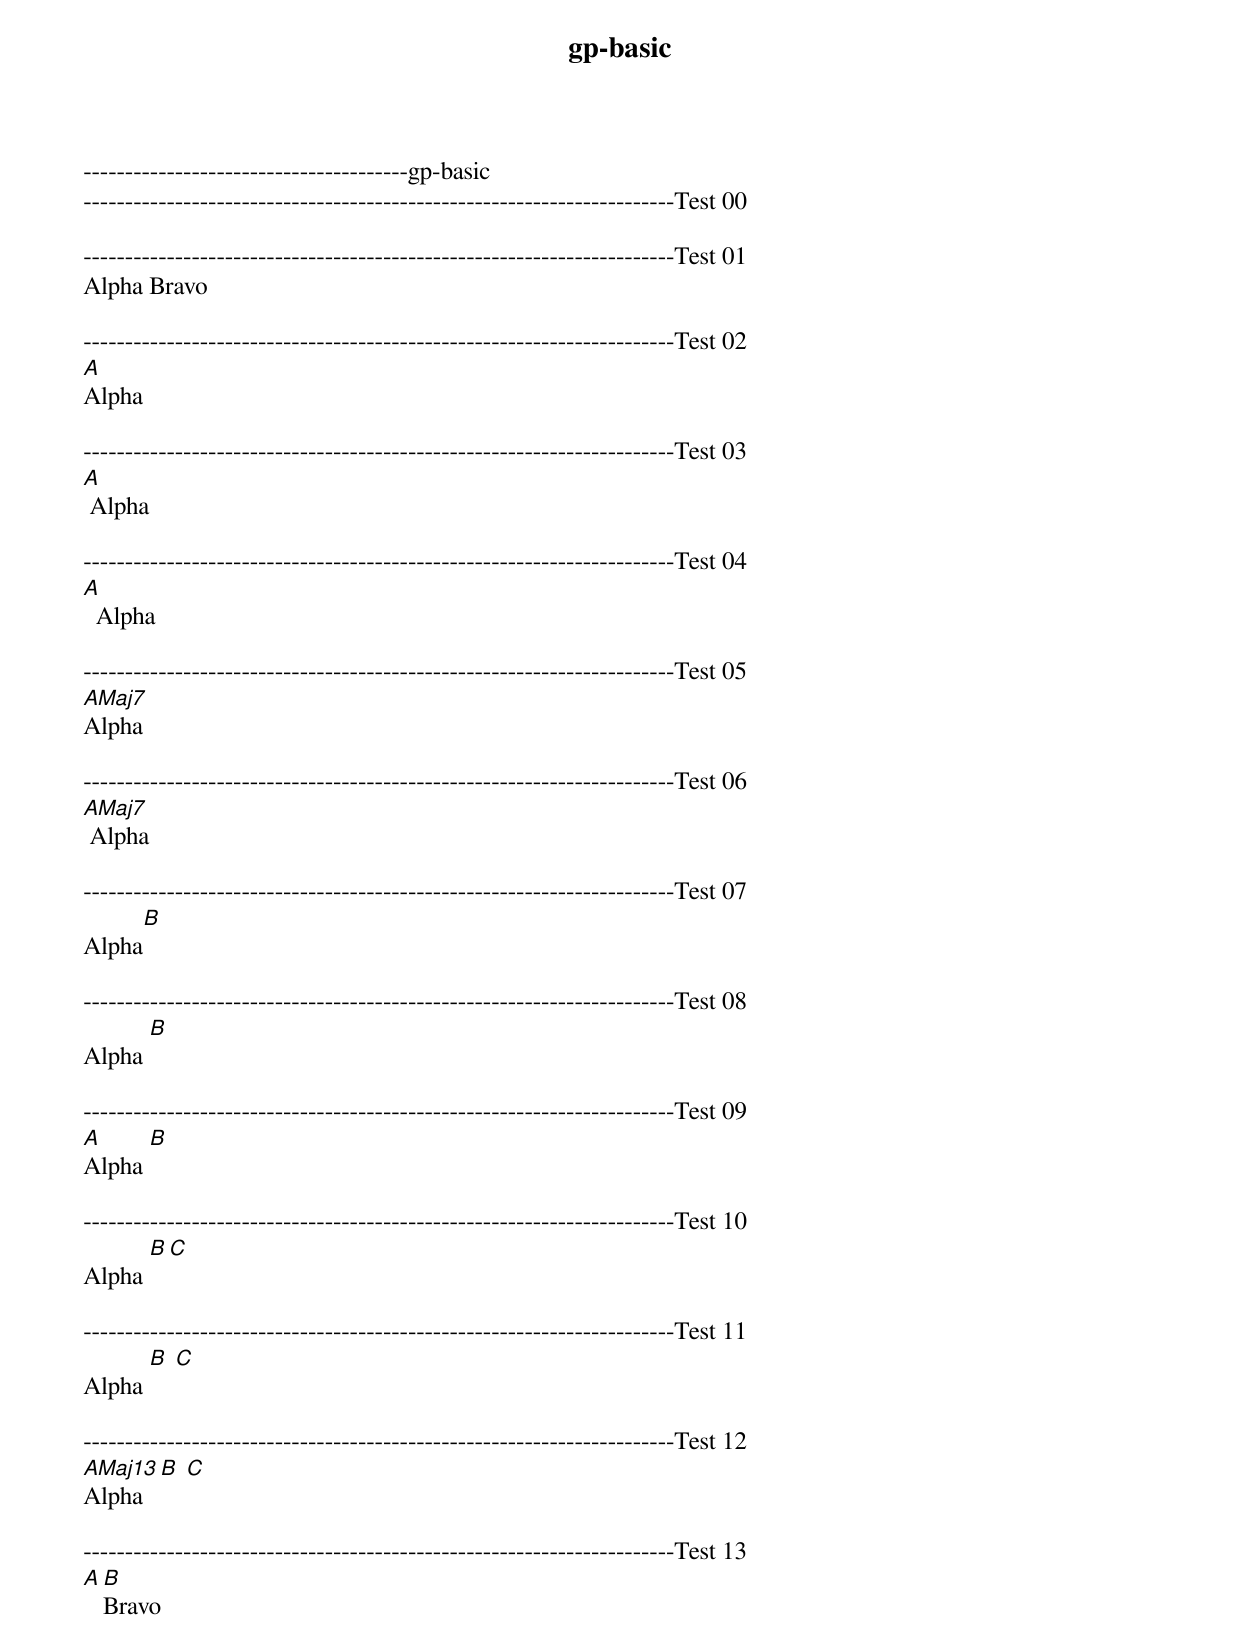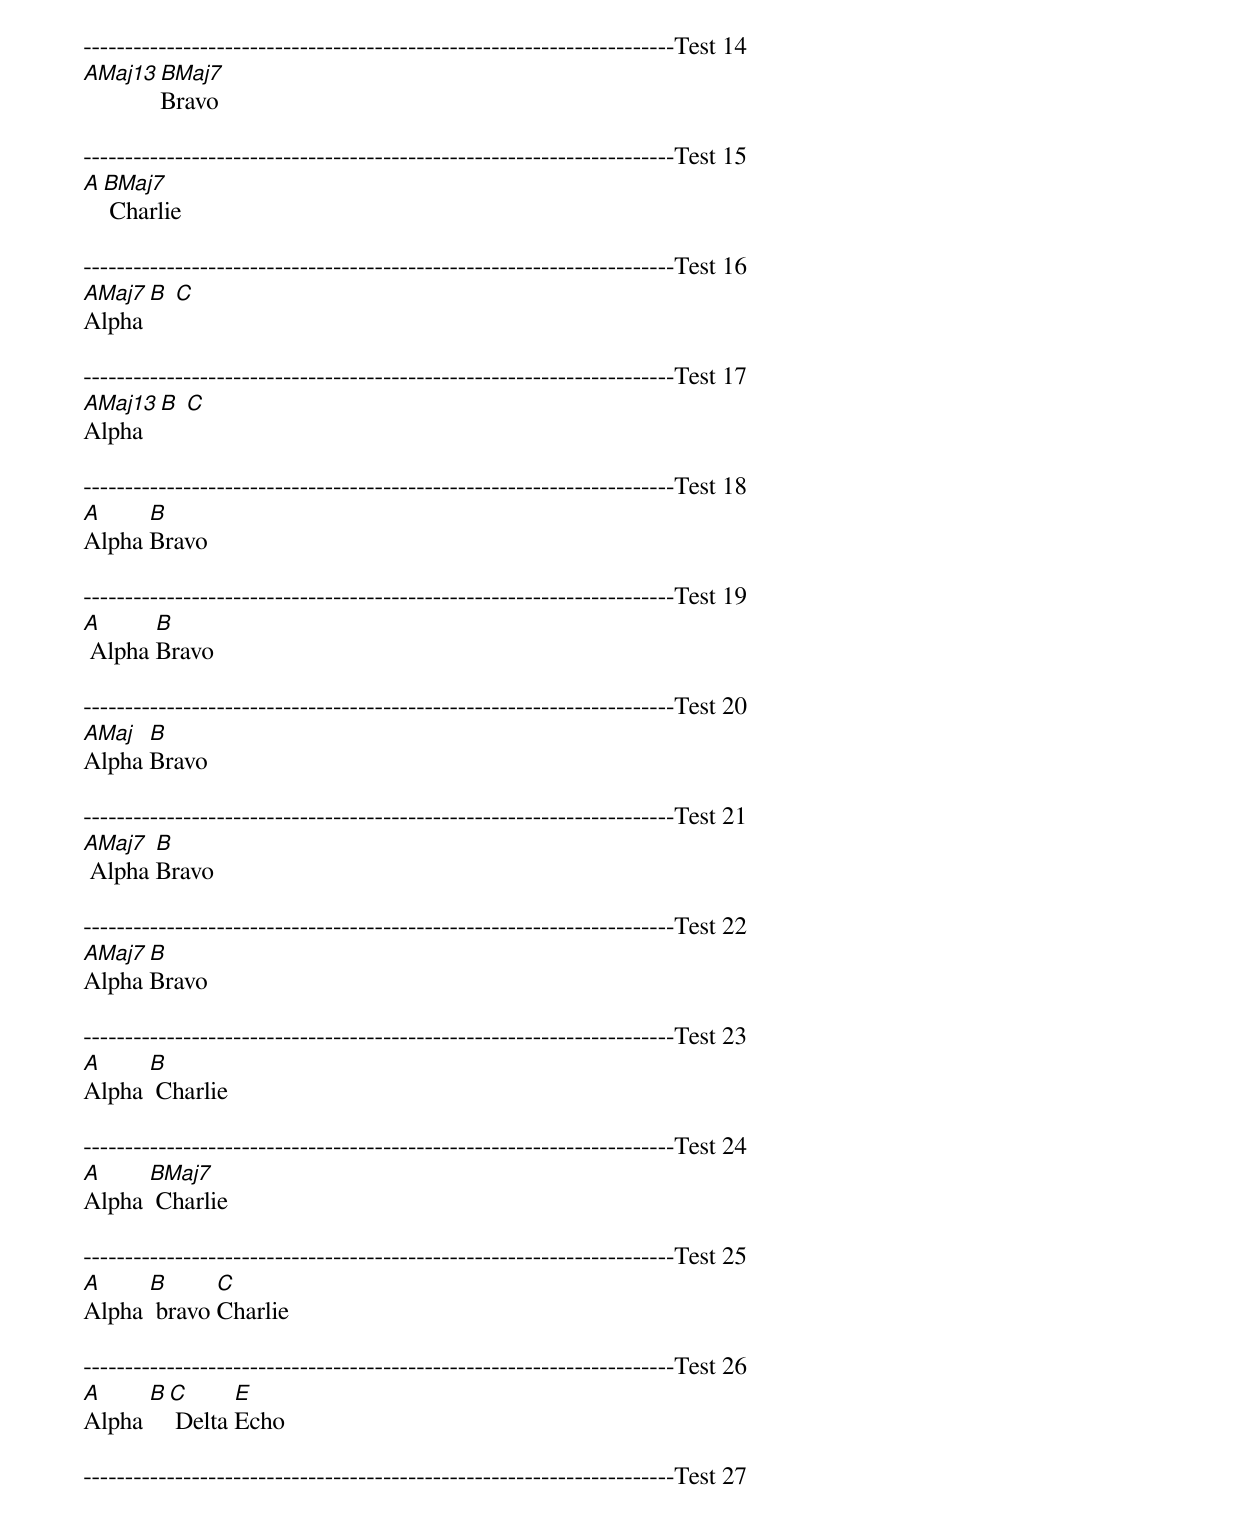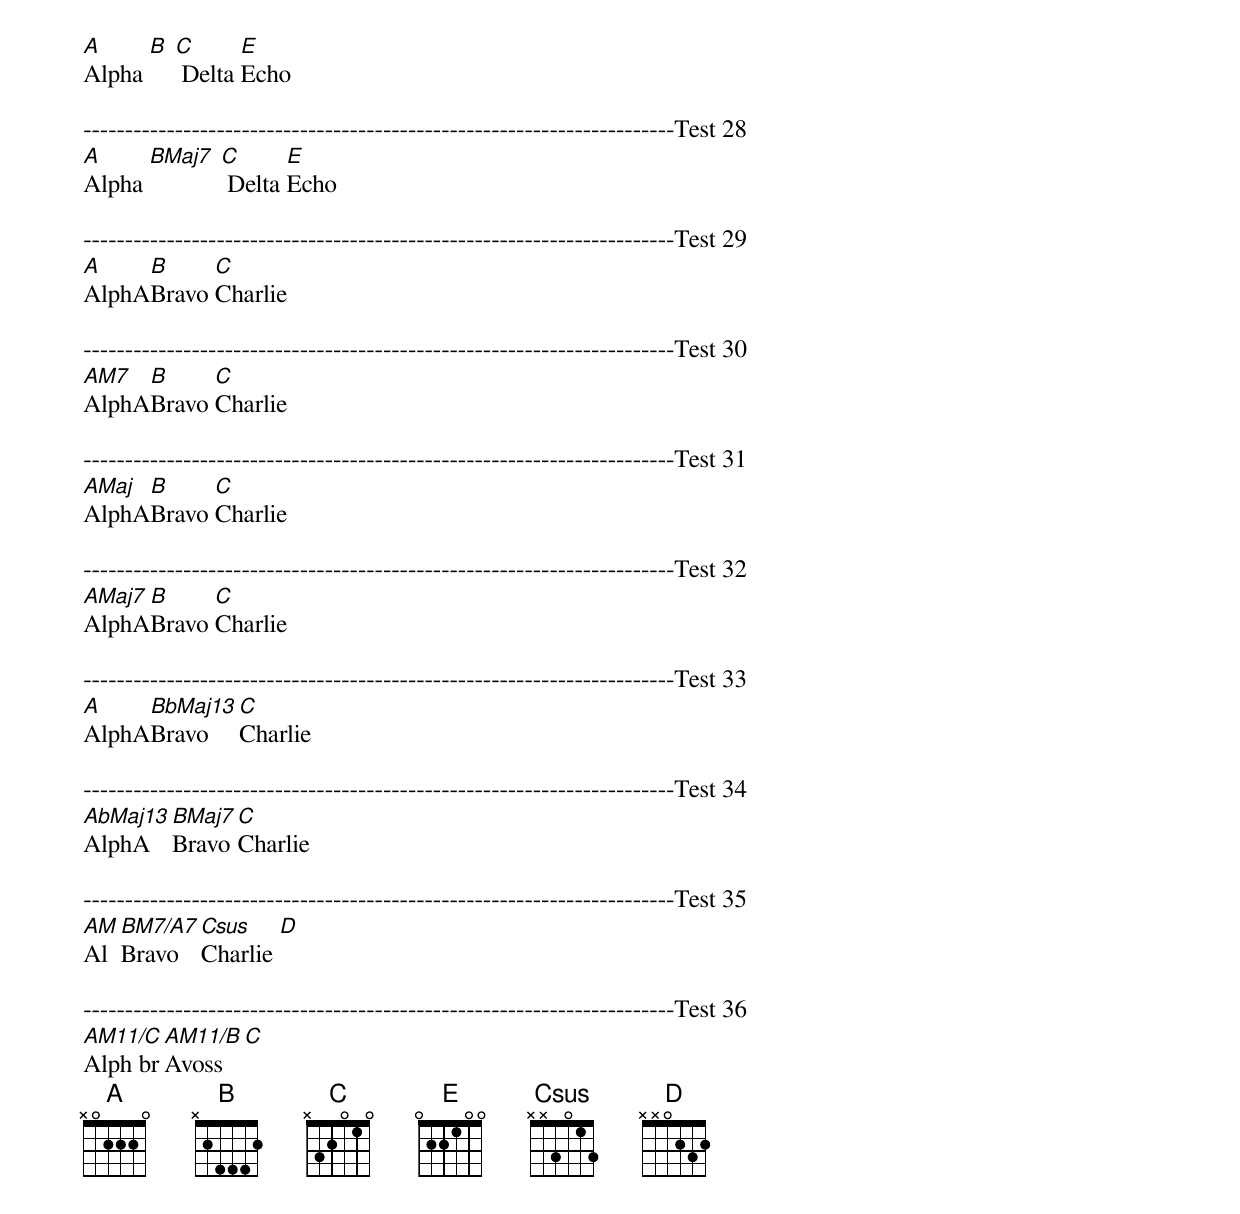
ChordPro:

{t:gp-basic}
---------------------------------------gp-basic
-----------------------------------------------------------------------Test 00

-----------------------------------------------------------------------Test 01
[]Alpha []Bravo

-----------------------------------------------------------------------Test 02
[A]Alpha

-----------------------------------------------------------------------Test 03
[A] Alpha

-----------------------------------------------------------------------Test 04
[A]  Alpha

-----------------------------------------------------------------------Test 05
[AMaj7]Alpha

-----------------------------------------------------------------------Test 06
[AMaj7] Alpha

-----------------------------------------------------------------------Test 07
Alpha[B]

-----------------------------------------------------------------------Test 08
Alpha [B]

-----------------------------------------------------------------------Test 09
[A]Alpha [B]

-----------------------------------------------------------------------Test 10
Alpha [B][C]

-----------------------------------------------------------------------Test 11
Alpha [B] [C]

-----------------------------------------------------------------------Test 12
[AMaj13]Alpha [B] [C]

-----------------------------------------------------------------------Test 13
[A][B]Bravo

-----------------------------------------------------------------------Test 14
[AMaj13][BMaj7]Bravo

-----------------------------------------------------------------------Test 15
[A][BMaj7] Charlie

-----------------------------------------------------------------------Test 16
[AMaj7]Alpha [B] [C]

-----------------------------------------------------------------------Test 17
[AMaj13]Alpha [B] [C]

-----------------------------------------------------------------------Test 18
[A]Alpha [B]Bravo

-----------------------------------------------------------------------Test 19
[A] Alpha [B]Bravo

-----------------------------------------------------------------------Test 20
[AMaj]Alpha [B]Bravo

-----------------------------------------------------------------------Test 21
[AMaj7] Alpha [B]Bravo

-----------------------------------------------------------------------Test 22
[AMaj7]Alpha [B]Bravo

-----------------------------------------------------------------------Test 23
[A]Alpha [B] Charlie

-----------------------------------------------------------------------Test 24
[A]Alpha [BMaj7] Charlie

-----------------------------------------------------------------------Test 25
[A]Alpha [B] bravo [C]Charlie

-----------------------------------------------------------------------Test 26
[A]Alpha [B][C] Delta [E]Echo

-----------------------------------------------------------------------Test 27
[A]Alpha [B] [C] Delta [E]Echo

-----------------------------------------------------------------------Test 28
[A]Alpha [BMaj7] [C] Delta [E]Echo

-----------------------------------------------------------------------Test 29
[A]AlphA[B]Bravo [C]Charlie

-----------------------------------------------------------------------Test 30
[AM7]AlphA[B]Bravo [C]Charlie

-----------------------------------------------------------------------Test 31
[AMaj]AlphA[B]Bravo [C]Charlie

-----------------------------------------------------------------------Test 32
[AMaj7]AlphA[B]Bravo [C]Charlie

-----------------------------------------------------------------------Test 33
[A]AlphA[BbMaj13]Bravo [C]Charlie

-----------------------------------------------------------------------Test 34
[AbMaj13]AlphA[BMaj7]Bravo [C]Charlie

-----------------------------------------------------------------------Test 35
[AM]Al[BM7/A7]Bravo [Csus]Charlie [D]

-----------------------------------------------------------------------Test 36
[AM11/C]Alph br[AM11/B]Avoss [C]
